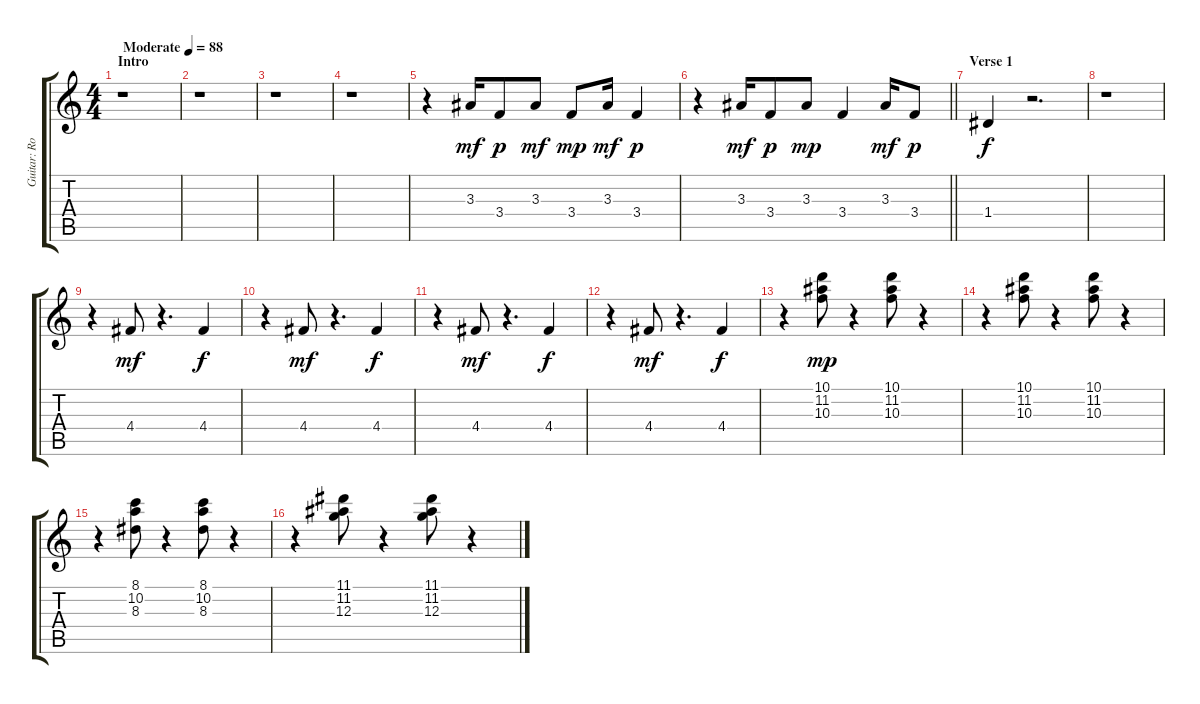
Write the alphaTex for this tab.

\track ("Guitar: Robert White" "Guitar: Ro") {instrument electricguitarclean}
\staff {score tabs}
\tuning (E4 B3 G3 D3 A2 E2) {hide}
\ts (4 4)
\section ("" "Intro")
\tempo (88 "Moderate")
\clef g2
\ks c
r.1{dy mf instrument electricguitarclean} |
r.1 |
r.1 |
r.1 |
r.4{instrument electricguitarmuted} 3.3.16 3.4.8{dy p} 3.3.8{dy mf} 3.4.8{dy mp} 3.3.16{dy mf} 3.4.4{dy p} |
\barLineRight lightlight
r.4 3.3.16{dy mf} 3.4.8{dy p} 3.3.8{dy mp} 3.4.4 3.3.16{dy mf} 3.4.8{dy p} |
\section ("" "Verse 1")
1.4.4{dy f} r.2{d instrument electricguitarclean} |
r.1 |
r.4 4.4.8{dy mf} r.4{d} 4.4.4{dy f} |
r.4 4.4.8{dy mf} r.4{d} 4.4.4{dy f} |
r.4 4.4.8{dy mf} r.4{d} 4.4.4{dy f} |
r.4 4.4.8{dy mf} r.4{d} 4.4.4{dy f} |
r.4 (10.1 11.2 10.3).8{dy mp} r.4 (10.1 11.2 10.3).8 r.4 |
r.4 (10.1 11.2 10.3).8 r.4 (10.1 11.2 10.3).8 r.4 |
r.4 (8.1 10.2 8.3).8 r.4 (8.1 10.2 8.3).8 r.4 |
r.4 (11.1 11.2 12.3).8 r.4 (11.1 11.2 12.3).8 r.4
